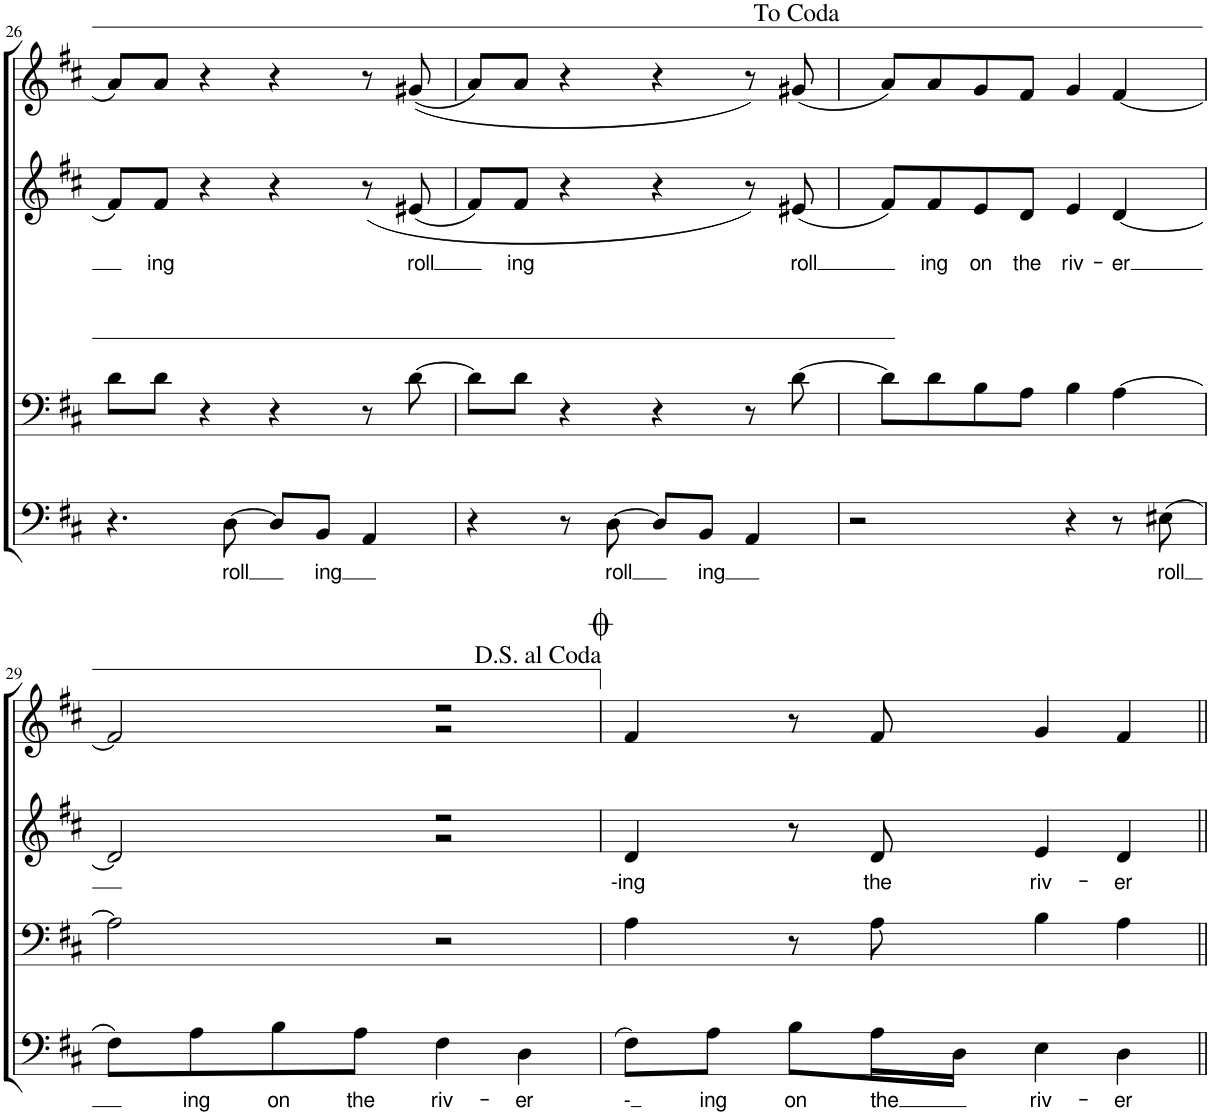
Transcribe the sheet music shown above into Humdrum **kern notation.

**kern	**text	**kern	**kern	**text	**kern
*part4	*part4	*part3	*part2	*part2	*part1
*staff4	*staff4	*staff3	*staff2	*staff2	*staff1
*I"Baß	*	*I"Tenor	*I"Alt	*	*I"Sopran
!!LO:PB:g=z
*clefF4	*	*clefF4	*clefG2	*	*clefG2
*k[f#c#]	*	*k[f#c#]	*k[f#c#]	*	*k[f#c#]
*M4/4	*	*M4/4	*M4/4	*	*M4/4
=26	=26	=26	=26	=26	=26
4.r	.	8d\L	8f#/L	.	8a/L
!	!	!	!	!LO:LY:b	!
.	.	8d\J	8f#/J	ing	8a/J
.	.	4r	4r	.	4r
!	!LO:LY:b	!	!	!	!
[8D\	roll	.	.	.	.
8D/L]	.	4r	4r	.	4r
!	!LO:LY:b	!	!	!	!
8BB/J	ing	.	.	.	.
4AA/	.	8r	(8r	.	8r
!	!	!	!	!LO:LY:b	!
.	.	[8d\	(8e#X/	roll	((8g#X/
=27	=27	=27	=27	=27	=27
4r	.	8d\L]	8f#/L)	.	8a/L)
!	!	!	!	!LO:LY:b	!
.	.	8d\J	8f#/J	ing	8a/J
8r	.	4r	4r	.	4r
!	!LO:LY:b	!	!	!	!
[8D\	roll	.	.	.	.
8D/L]	.	4r	4r	.	4r
!	!LO:LY:b	!	!	!	!
8BB/J	ing	.	.	.	.
4AA/	.	8r	8r)	.	8r)
!	!	!	!	!LO:LY:b	!
.	.	[8d\	(8e#X/	roll	(8g#X/
=28	=28	=28	=28	=28	=28
2r	.	8d\L]	8f#/L)	.	8a/L)
!	!	!	!	!LO:LY:b	!
.	.	8d\	8f#/	ing	8a/
!	!	!	!	!LO:LY:b	!
.	.	8B\	8e/	on	8g/
!	!	!	!	!LO:LY:b	!
.	.	8A\J	8d/J	the	8f#/J
!	!	!	!	!LO:LY:b	!
4r	.	4B\	4e/	riv-	4g/
!	!	!	!	!LO:LY:b	!
8r	.	[4A\	[4d/	-er	[4f#/
!	!LO:LY:b	!	!	!	!
(8E#X\	roll	.	.	.	.
!!LO:LB:g=z
=29	=29	=29	=29	=29	=29
*	*	*	*^	*	*^
8F#\L)	.	2A\]	2d/]	2ryy	.	2f#/]	2ryy
!	!LO:LY:b	!	!	!	!	!	!
8A\	ing	.	.	.	.	.	.
!	!LO:LY:b	!	!	!	!	!	!
8B\	on	.	.	.	.	.	.
!	!LO:LY:b	!	!	!	!	!	!
8A\J	the	.	.	.	.	.	.
!	!LO:LY:b	!	!	!	!	!	!
4F#\	riv-	2r	2r	2r	.	2r	2r
!	!LO:LY:b	!	!	!	!	!	!
4D\	-er	.	.	.	.	.	.
*	*	*	*v	*v	*	*	*
*	*	*	*	*	*v	*v
=30	=30	=30	=30	=30	=30
(qF#	.	.	.	.	.
!	!LO:LY:b	!	!	!LO:LY:b	!
8F#\L)	-	4A\	4d/	-ing	4f#/
!	!LO:LY:b	!	!	!	!
8A\J	ing	.	.	.	.
!	!LO:LY:b	!	!	!	!
8B\L	on	8r	8r	.	8r
!	!LO:LY:b	!	!	!LO:LY:b	!
16A\L	the	8A\	8d/	the	8f#/
16D\JJ	.	.	.	.	.
!	!LO:LY:b	!	!	!LO:LY:b	!
4E\	riv-	4B\	4e/	riv-	4g/
!	!LO:LY:b	!	!	!LO:LY:b	!
4D\	-er	4A\	4d/	-er	4f#/
=||	=||	=||	=||	=||	=||
*-	*-	*-	*-	*-	*-
